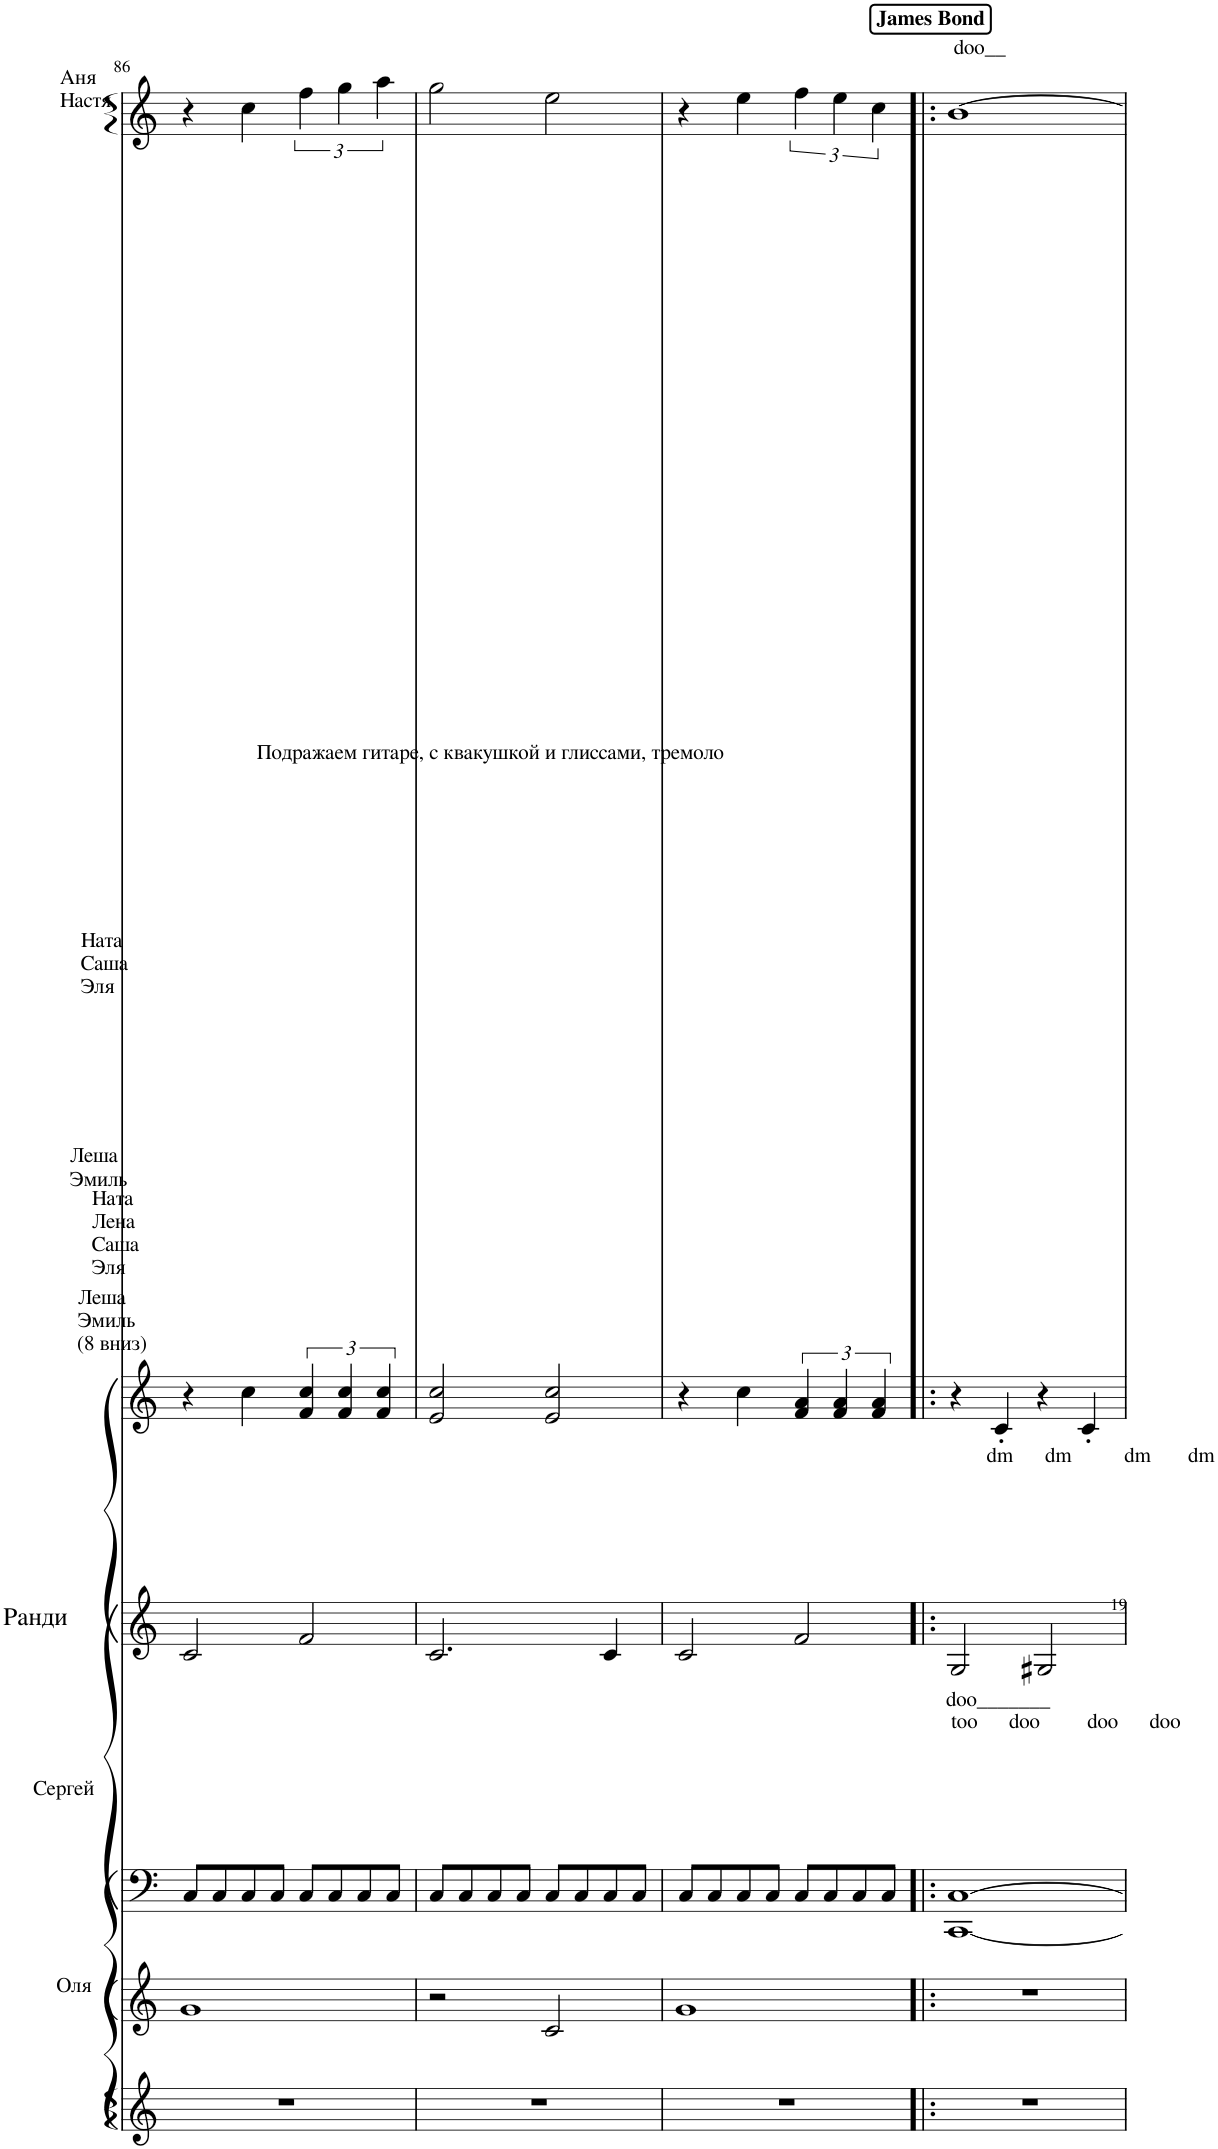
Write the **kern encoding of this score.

**kern	**kern	**kern	**kern	**kern	**kern
*part6	*part5	*part4	*part3	*part2	*part1
*staff6	*staff5	*staff4	*staff3	*staff2	*staff1
*I"sol	*I"sol	*I"Фортепиано	*I"Фортепиано	*I"Фортепиано	*I"Piano
*	*	*	*	*	*I'Pno
!!LO:PB:g=z
*clefG2	*clefG2	*clefF4	*clefG2	*clefG2	*clefG2
*k[]	*k[]	*k[]	*k[]	*k[]	*k[]
*M4/4	*M4/4	*M4/4	*M4/4	*M4/4	*M4/4
=86	=86	=86	=86	=86	=86
!	!LO:TX:a:t=Оля	!	!	!	!
!	!LO:TX:a:t=Сергей	!	!	!	!
1r	1g	8C/L	2c/	4r	4r
.	.	8C/	.	.	.
!	!	!	!	!	!LO:TX:a:t=Аня
!	!	!	!	!	!LO:TX:a:t=Настя
.	.	8C/	.	4cc\	4cc\
.	.	8C/J	.	.	.
.	.	8C/L	2f/	6f/ 6cc/	6ff\
.	.	8C/	.	.	.
.	.	.	.	6f/ 6cc/	6gg\
.	.	8C/	.	.	.
.	.	.	.	6f/ 6cc/	6aa\
.	.	8C/J	.	.	.
=87	=87	=87	=87	=87	=87
!	!	!	!	!	!LO:TX:b:t=Ната
!	!	!	!	!	!LO:TX:b:t=Саша
!	!	!	!	!	!LO:TX:b:t=Эля
!	!	!	!	!	!LO:TX:b:t=Леша
!	!	!	!	!	!LO:TX:b:t=Эмиль
1r	2r	8C/L	2.c/	2e/ 2cc/	2gg\
.	.	8C/	.	.	.
.	.	8C/	.	.	.
.	.	8C/J	.	.	.
!	!	!	!	!	!LO:TX:b:t=Ната
!	!	!	!	!	!LO:TX:b:t=Лена
!	!	!	!	!	!LO:TX:b:t=Саша
!	!	!	!	!	!LO:TX:b:t=Эля
!	!	!	!	!	!LO:TX:b:t=Леша
!	!	!	!	!	!LO:TX:b:t=Эмиль
!	!	!	!	!	!LO:TX:b:t=(8 вниз)
.	2c/	8C/L	.	2e/ 2cc/	2ee\
.	.	8C/	.	.	.
.	.	8C/	4c/	.	.
.	.	8C/J	.	.	.
=88	=88	=88	=88	=88	=88
1r	1g	8C/L	2c/	4r	4r
.	.	8C/	.	.	.
.	.	8C/	.	4cc\	4ee\
.	.	8C/J	.	.	.
.	.	8C/L	2f/	6f/ 6a/	6ff\
.	.	8C/	.	.	.
.	.	.	.	6f/ 6a/	6ee\
.	.	8C/	.	.	.
.	.	.	.	6f/ 6a/	6cc\
.	.	8C/J	.	.	.
!!LO:REH:place=s1:a:B:cj:t=James Bond
=89!|:	=89!|:	=89!|:	=89!|:	=89!|:	=89!|:
!	!	!	!	!	!LO:TX:b:t=Подражаем гитаре, с квакушкой и глиссами, тремоло
!	!	!	!	!	!LO:TX:a:t=doo__
!	!	!	!LO:TX:a:t=dm      dm          dm       dm	!	!
!	!	!LO:TX:a:t=too      doo         doo      doo	!	!	!
!	!	!LO:TX:a:t=doo_______	!	!	!
1r	1r	[1CC [1C	2G/	4r	[1b
.	.	.	.	4c'/	.
.	.	.	2G#X/	4r	.
.	.	.	.	4c'/	.
=	=	=	=	=	=
*-	*-	*-	*-	*-	*-
